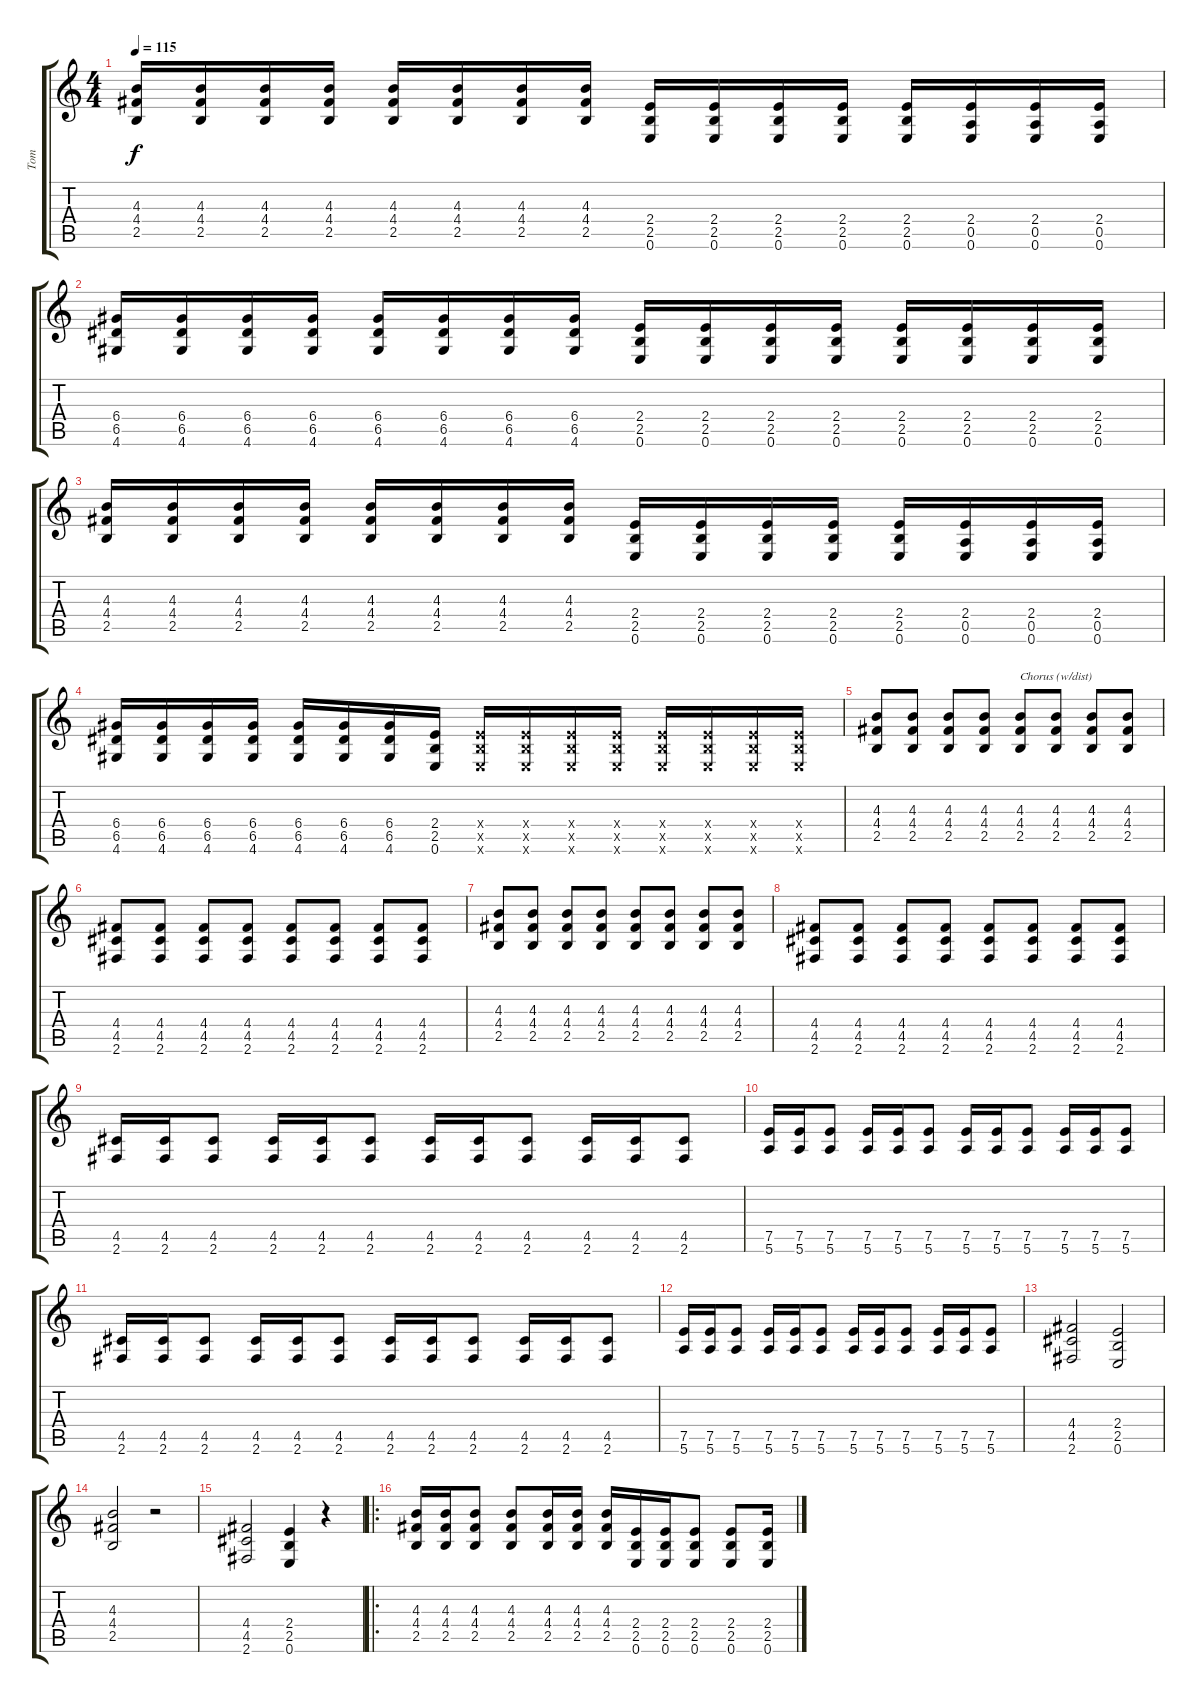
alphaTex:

\track ("Tom" "Tom") {instrument distortionguitar}
\staff {score tabs}
\tuning (E4 B3 G3 D3 A2 E2) {hide}
\ts (4 4)
\tempo 115
\clef g2
\ks c
(4.3 4.4 2.5).16{dy f} (4.3 4.4 2.5).16 (4.3 4.4 2.5).16 (4.3 4.4 2.5).16 (4.3 4.4 2.5).16 (4.3 4.4 2.5).16 (4.3 4.4 2.5).16 (4.3 4.4 2.5).16 (2.4 2.5 0.6).16 (2.4 2.5 0.6).16{instrument electricguitarmuted} (2.4 2.5 0.6).16 (2.4 2.5 0.6).16 (2.4 2.5 0.6).16 (2.4 0.5 0.6).16 (2.4 0.5 0.6).16 (2.4 0.5 0.6).16 |
(6.4 6.5 4.6).16 (6.4 6.5 4.6).16 (6.4 6.5 4.6).16 (6.4 6.5 4.6).16 (6.4 6.5 4.6).16 (6.4 6.5 4.6).16 (6.4 6.5 4.6).16 (6.4 6.5 4.6).16 (2.4 2.5 0.6).16{instrument electricguitarmuted} (2.4 2.5 0.6).16 (2.4 2.5 0.6).16 (2.4 2.5 0.6).16 (2.4 2.5 0.6).16 (2.4 2.5 0.6).16 (2.4 2.5 0.6).16 (2.4 2.5 0.6).16 |
(4.3 4.4 2.5).16 (4.3 4.4 2.5).16 (4.3 4.4 2.5).16 (4.3 4.4 2.5).16{instrument electricguitarmuted} (4.3 4.4 2.5).16 (4.3 4.4 2.5).16 (4.3 4.4 2.5).16 (4.3 4.4 2.5).16 (2.4 2.5 0.6).16 (2.4 2.5 0.6).16 (2.4 2.5 0.6).16 (2.4 2.5 0.6).16 (2.4 2.5 0.6).16 (2.4 0.5 0.6).16 (2.4 0.5 0.6).16 (2.4 0.5 0.6).16 |
(6.4 6.5 4.6).16 (6.4 6.5 4.6).16 (6.4 6.5 4.6).16 (6.4 6.5 4.6).16 (6.4 6.5 4.6).16 (6.4 6.5 4.6).16 (6.4 6.5 4.6).16 (2.4 2.5 0.6).16 (2.4{x} 2.5{x} 0.6{x}).16 (2.4{x} 2.5{x} 0.6{x}).16 (2.4{x} 2.5{x} 0.6{x}).16 (2.4{x} 2.5{x} 0.6{x}).16 (2.4{x} 2.5{x} 0.6{x}).16 (2.4{x} 2.5{x} 0.6{x}).16 (2.4{x} 2.5{x} 0.6{x}).16{instrument electricguitarmuted} (2.4{x} 2.5{x} 0.6{x}).16 |
(4.3 4.4 2.5).8{instrument distortionguitar} (4.3 4.4 2.5).8 (4.3 4.4 2.5).8 (4.3 4.4 2.5).8 (4.3 4.4 2.5).8{txt "Chorus (w/dist)"} (4.3 4.4 2.5).8 (4.3 4.4 2.5).8 (4.3 4.4 2.5).8 |
(4.4 4.5 2.6).8 (4.4 4.5 2.6).8 (4.4 4.5 2.6).8 (4.4 4.5 2.6).8 (4.4 4.5 2.6).8 (4.4 4.5 2.6).8 (4.4 4.5 2.6).8 (4.4 4.5 2.6).8 |
(4.3 4.4 2.5).8 (4.3 4.4 2.5).8 (4.3 4.4 2.5).8 (4.3 4.4 2.5).8 (4.3 4.4 2.5).8 (4.3 4.4 2.5).8 (4.3 4.4 2.5).8 (4.3 4.4 2.5).8 |
(4.4 4.5 2.6).8 (4.4 4.5 2.6).8 (4.4 4.5 2.6).8 (4.4 4.5 2.6).8 (4.4 4.5 2.6).8 (4.4 4.5 2.6).8 (4.4 4.5 2.6).8 (4.4 4.5 2.6).8 |
(4.5 2.6).16{instrument electricguitarmuted} (4.5 2.6).16 (4.5 2.6).8 (4.5 2.6).16 (4.5 2.6).16 (4.5 2.6).8 (4.5 2.6).16 (4.5 2.6).16 (4.5 2.6).8 (4.5 2.6).16 (4.5 2.6).16 (4.5 2.6).8 |
(7.5 5.6).16 (7.5 5.6).16 (7.5 5.6).8 (7.5 5.6).16{instrument electricguitarmuted} (7.5 5.6).16 (7.5 5.6).8 (7.5 5.6).16 (7.5 5.6).16 (7.5 5.6).8 (7.5 5.6).16 (7.5 5.6).16 (7.5 5.6).8 |
(4.5 2.6).16 (4.5 2.6).16{instrument electricguitarmuted} (4.5 2.6).8 (4.5 2.6).16 (4.5 2.6).16 (4.5 2.6).8 (4.5 2.6).16 (4.5 2.6).16 (4.5 2.6).8 (4.5 2.6).16 (4.5 2.6).16 (4.5 2.6).8 |
(7.5 5.6).16 (7.5 5.6).16 (7.5 5.6).8 (7.5 5.6).16 (7.5 5.6).16 (7.5 5.6).8 (7.5 5.6).16{instrument electricguitarmuted} (7.5 5.6).16 (7.5 5.6).8 (7.5 5.6).16 (7.5 5.6).16 (7.5 5.6).8 |
(4.4 4.5 2.6).2{instrument distortionguitar} (2.4 2.5 0.6).2 |
(4.3 4.4 2.5).2 r.2 |
(4.4 4.5 2.6).2 (2.4 2.5 0.6).4 r.4 |
\ro
(4.3 4.4 2.5).16 (4.3 4.4 2.5).16 (4.3 4.4 2.5).8 (4.3 4.4 2.5).8 (4.3 4.4 2.5).16 (4.3 4.4 2.5).16 (4.3 4.4 2.5).16 (2.4 2.5 0.6).16 (2.4 2.5 0.6).16 (2.4 2.5 0.6).8 (2.4 2.5 0.6).8 (2.4 2.5 0.6).16
